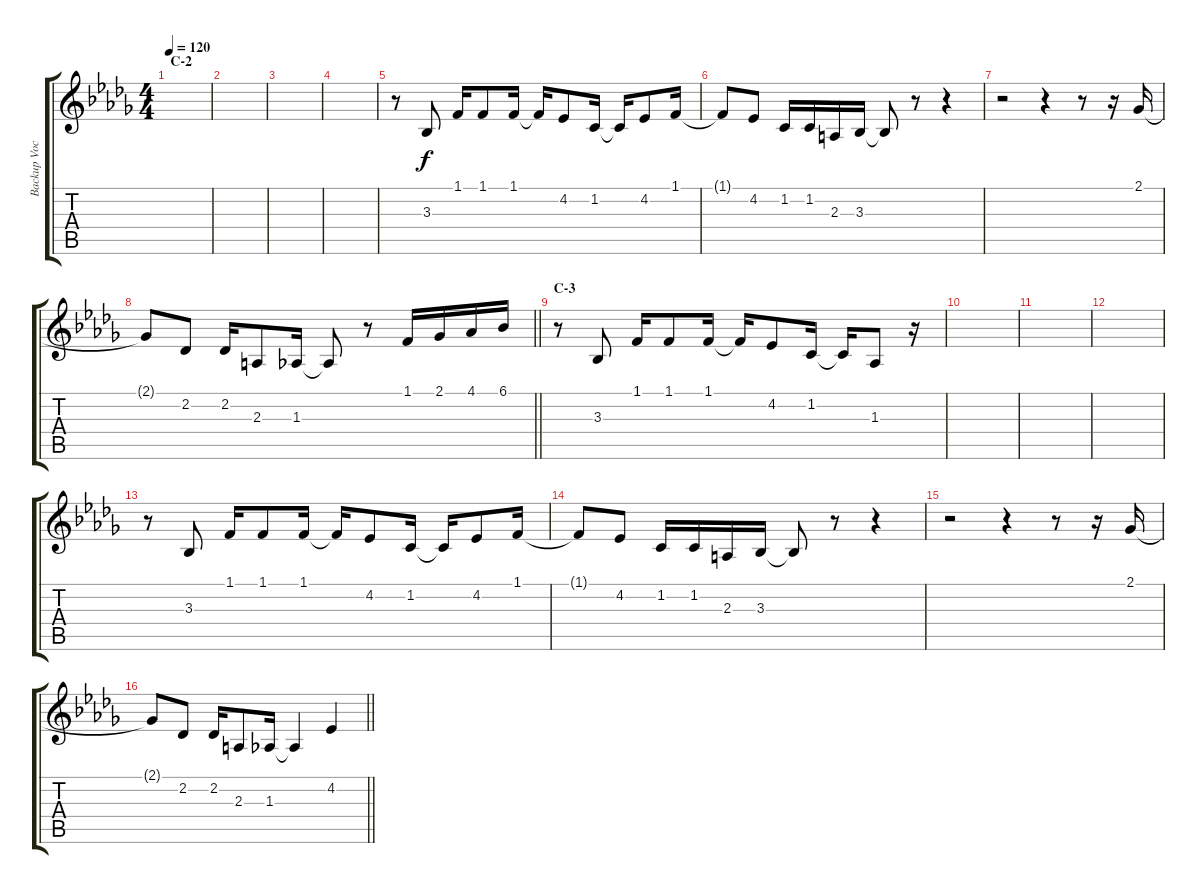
\track ("Backup Vocals" "Backup Voc") {instrument altosax}
\staff {score tabs}
\tuning (E4 B3 G3 D3 A2 E2) {hide}
\ts (4 4)
\section ("" "C-2")
\tempo 120
\clef g2
\ks db
|
|
|
|
r.8 3.3.8 1.1.16 1.1.8 1.1.16 1.1{t}.16 4.2.8 1.2.16 1.2{t}.16 4.2.8 1.1.16 |
1.1{t}.8 4.2.8 1.2.16 1.2.16 2.3.16 3.3.16 3.3{t}.8 r.8 r.4 |
r.2 r.4 r.8 r.16 2.1.16 |
\barLineRight lightlight
2.1{t}.8 2.2.8 2.2.16 2.3.8 1.3.16 1.3{t}.8 r.8 1.1.16 2.1.16 4.1.16 6.1.16 |
\section ("" "C-3")
r.8 3.3.8 1.1.16 1.1.8 1.1.16 1.1{t}.16 4.2.8 1.2.16 1.2{t}.16 1.3.8 r.16 |
|
|
|
r.8 3.3.8 1.1.16 1.1.8 1.1.16 1.1{t}.16 4.2.8 1.2.16 1.2{t}.16 4.2.8 1.1.16 |
1.1{t}.8 4.2.8 1.2.16 1.2.16 2.3.16 3.3.16 3.3{t}.8 r.8 r.4 |
r.2 r.4 r.8 r.16 2.1.16 |
\barLineRight lightlight
2.1{t}.8 2.2.8 2.2.16 2.3.8 1.3.16 1.3{t}.4 4.2.4
